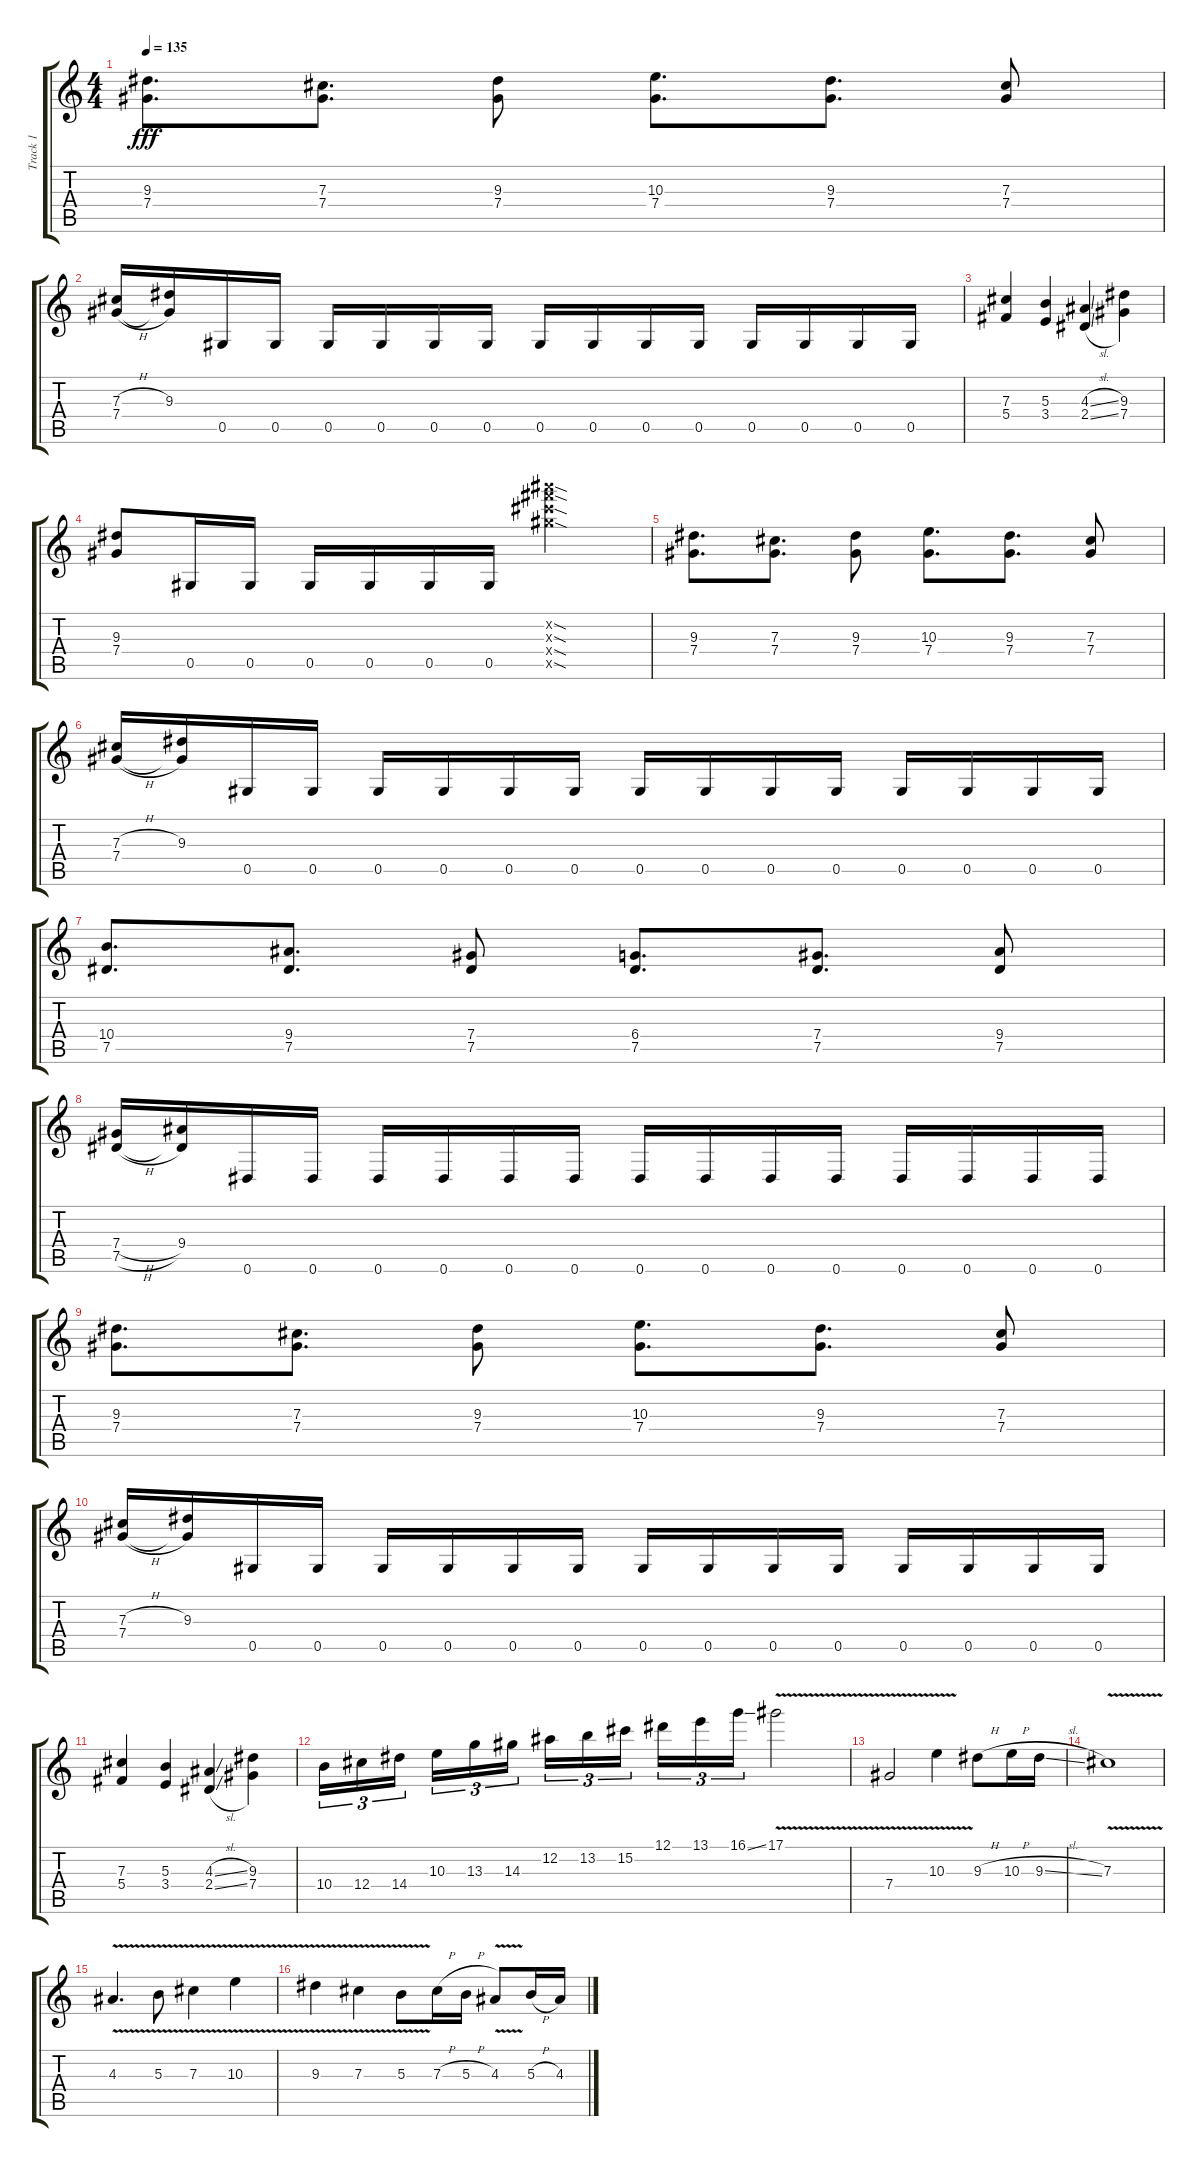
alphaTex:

\track ("Track 1" "Track 1") {instrument overdrivenguitar}
\staff {score tabs}
\tuning (Eb4 Bb3 Gb3 Db3 Ab2 Eb2) {hide}
\ts (4 4)
\tempo 135
\clef g2
\ks c
(9.3 7.4).8{d dy fff} (7.3 7.4).8{d} (9.3 7.4).8 (10.3 7.4).8{d} (9.3 7.4).8{d} (7.3 7.4).8 |
(7.3{h} 7.4{h}).16 (9.3 7.4{t}).16 0.5.16 0.5.16 0.5.16 0.5.16 0.5.16 0.5.16 0.5.16 0.5.16 0.5.16 0.5.16 0.5.16 0.5.16 0.5.16 0.5.16 |
(7.3 5.4).4 (5.3 3.4).4 (4.3{sl} 2.4{sl}).4 (9.3 7.4).4 |
(9.3 7.4).8 0.5.16 0.5.16 0.5.16 0.5.16 0.5.16 0.5.16 (24.2{sod x} 24.3{sod x} 24.4{sod x} 24.5{sod x}).2 |
(9.3 7.4).8{d} (7.3 7.4).8{d} (9.3 7.4).8 (10.3 7.4).8{d} (9.3 7.4).8{d} (7.3 7.4).8 |
(7.3{h} 7.4{h}).16 (9.3 7.4{t}).16 0.5.16 0.5.16 0.5.16 0.5.16 0.5.16 0.5.16 0.5.16 0.5.16 0.5.16 0.5.16 0.5.16 0.5.16 0.5.16 0.5.16 |
(10.4 7.5).8{d} (9.4 7.5).8{d} (7.4 7.5).8 (6.4 7.5).8{d} (7.4 7.5).8{d} (9.4 7.5).8 |
(7.4{h} 7.5{h}).16 (9.4 7.5{t}).16 0.6.16 0.6.16 0.6.16 0.6.16 0.6.16 0.6.16 0.6.16 0.6.16 0.6.16 0.6.16 0.6.16 0.6.16 0.6.16 0.6.16 |
(9.3 7.4).8{d} (7.3 7.4).8{d} (9.3 7.4).8 (10.3 7.4).8{d} (9.3 7.4).8{d} (7.3 7.4).8 |
(7.3{h} 7.4{h}).16 (9.3 7.4{t}).16 0.5.16 0.5.16 0.5.16 0.5.16 0.5.16 0.5.16 0.5.16 0.5.16 0.5.16 0.5.16 0.5.16 0.5.16 0.5.16 0.5.16 |
(7.3 5.4).4 (5.3 3.4).4 (4.3{sl} 2.4{sl}).4 (9.3 7.4).4 |
10.4.16{tu (3 2)} 12.4.16{tu (3 2)} 14.4.16{tu (3 2) beam splitsecondary} 10.3.16{tu (3 2)} 13.3.16{tu (3 2)} 14.3.16{tu (3 2)} 12.2.16{tu (3 2)} 13.2.16{tu (3 2)} 15.2.16{tu (3 2) beam splitsecondary} 12.1.16{tu (3 2)} 13.1.16{tu (3 2)} 16.1{ss}.16{tu (3 2)} 17.1{v}.2 |
7.4{v}.2 10.3{v}.4 9.3{h}.8 10.3{h}.16 9.3{sl}.16 |
7.3{v}.1 |
4.3{v}.4{d} 5.3{v}.8 7.3{v}.4 10.3{v}.4 |
9.3{v}.4 7.3{v}.4 5.3{v}.8 7.3{h}.16 5.3{h}.16 4.3{v}.8 5.3{h}.16 4.3.16
